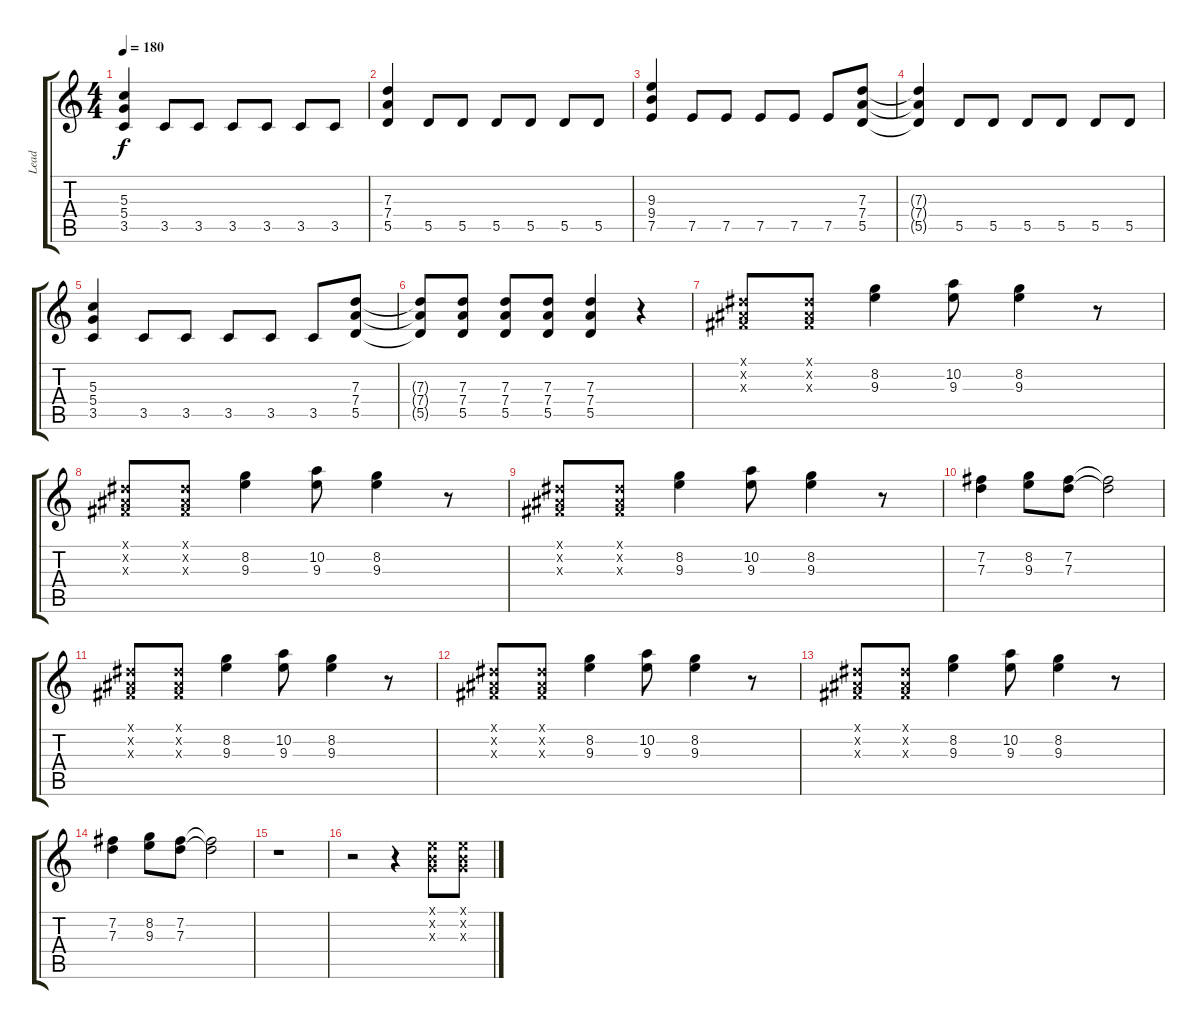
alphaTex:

\track ("Lead" "Lead") {instrument distortionguitar}
\staff {score tabs}
\tuning (E4 B3 G3 D3 A2 E2) {hide}
\ts (4 4)
\tempo 180
\clef g2
\ks c
(5.3 5.4 3.5).4{dy f} 3.5.8 3.5.8 3.5.8 3.5.8 3.5.8 3.5.8 |
(7.3 7.4 5.5).4 5.5.8 5.5.8 5.5.8 5.5.8 5.5.8 5.5.8 |
(9.3 9.4 7.5).4 7.5.8 7.5.8 7.5.8 7.5.8 7.5.8 (7.3 7.4 5.5).8 |
(7.3{t} 7.4{t} 5.5{t}).4 5.5.8 5.5.8 5.5.8 5.5.8 5.5.8 5.5.8 |
(5.3 5.4 3.5).4 3.5.8 3.5.8 3.5.8 3.5.8 3.5.8 (7.3 7.4 5.5).8 |
(7.3{t} 7.4{t} 5.5{t}).8 (7.3 7.4 5.5).8 (7.3 7.4 5.5).8 (7.3 7.4 5.5).8 (7.3 7.4 5.5).4 r.4 |
(-1.1{x} -1.2{x} -1.3{x}).8 (-1.1{x} -1.2{x} -1.3{x}).8 (8.2 9.3).4 (10.2 9.3).8 (8.2 9.3).4 r.8 |
(-1.1{x} -1.2{x} -1.3{x}).8 (-1.1{x} -1.2{x} -1.3{x}).8 (8.2 9.3).4 (10.2 9.3).8 (8.2 9.3).4 r.8 |
(-1.1{x} -1.2{x} -1.3{x}).8 (-1.1{x} -1.2{x} -1.3{x}).8 (8.2 9.3).4 (10.2 9.3).8 (8.2 9.3).4 r.8 |
(7.2 7.3).4 (8.2 9.3).8 (7.2 7.3).8 (7.2{t} 7.3{t}).2 |
(-1.1{x} -1.2{x} -1.3{x}).8 (-1.1{x} -1.2{x} -1.3{x}).8 (8.2 9.3).4 (10.2 9.3).8 (8.2 9.3).4 r.8 |
(-1.1{x} -1.2{x} -1.3{x}).8 (-1.1{x} -1.2{x} -1.3{x}).8 (8.2 9.3).4 (10.2 9.3).8 (8.2 9.3).4 r.8 |
(-1.1{x} -1.2{x} -1.3{x}).8 (-1.1{x} -1.2{x} -1.3{x}).8 (8.2 9.3).4 (10.2 9.3).8 (8.2 9.3).4 r.8 |
(7.2 7.3).4 (8.2 9.3).8 (7.2 7.3).8 (7.2{t} 7.3{t}).2 |
r.1 |
r.2 r.4 (0.1{x} 0.2{x} 0.3{x}).8 (0.1{x} 0.2{x} 0.3{x}).8
